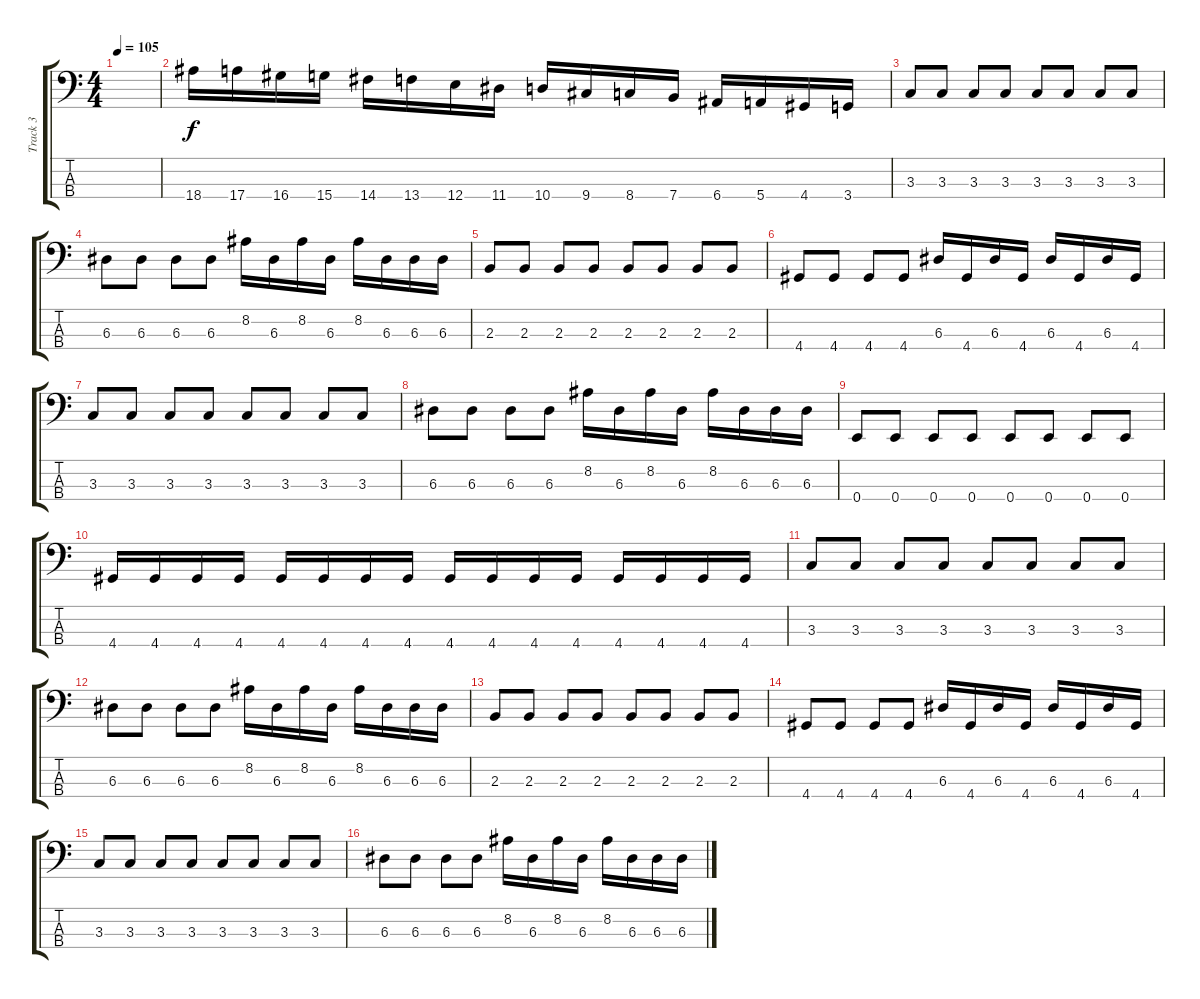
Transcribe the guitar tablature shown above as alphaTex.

\track ("Track 3" "Track 3") {instrument electricbassfinger}
\staff {score tabs}
\tuning (G2 D2 A1 E1) {hide}
\ts (4 4)
\tempo 105
\clef f4
\ks c
|
18.4.16 17.4.16 16.4.16 15.4.16 14.4.16 13.4.16 12.4.16 11.4.16 10.4.16 9.4.16 8.4.16 7.4.16 6.4.16 5.4.16 4.4.16 3.4.16 |
3.3.8 3.3.8 3.3.8 3.3.8 3.3.8 3.3.8 3.3.8 3.3.8 |
6.3.8 6.3.8 6.3.8 6.3.8 8.2.16 6.3.16 8.2.16 6.3.16 8.2.16 6.3.16 6.3.16 6.3.16 |
2.3.8 2.3.8 2.3.8 2.3.8 2.3.8 2.3.8 2.3.8 2.3.8 |
4.4.8 4.4.8 4.4.8 4.4.8 6.3.16 4.4.16 6.3.16 4.4.16 6.3.16 4.4.16 6.3.16 4.4.16 |
3.3.8 3.3.8 3.3.8 3.3.8 3.3.8 3.3.8 3.3.8 3.3.8 |
6.3.8 6.3.8 6.3.8 6.3.8 8.2.16 6.3.16 8.2.16 6.3.16 8.2.16 6.3.16 6.3.16 6.3.16 |
0.4.8 0.4.8 0.4.8 0.4.8 0.4.8 0.4.8 0.4.8 0.4.8 |
4.4.16 4.4.16 4.4.16 4.4.16 4.4.16 4.4.16 4.4.16 4.4.16 4.4.16 4.4.16 4.4.16 4.4.16 4.4.16 4.4.16 4.4.16 4.4.16 |
3.3.8 3.3.8 3.3.8 3.3.8 3.3.8 3.3.8 3.3.8 3.3.8 |
6.3.8 6.3.8 6.3.8 6.3.8 8.2.16 6.3.16 8.2.16 6.3.16 8.2.16 6.3.16 6.3.16 6.3.16 |
2.3.8 2.3.8 2.3.8 2.3.8 2.3.8 2.3.8 2.3.8 2.3.8 |
4.4.8 4.4.8 4.4.8 4.4.8 6.3.16 4.4.16 6.3.16 4.4.16 6.3.16 4.4.16 6.3.16 4.4.16 |
3.3.8 3.3.8 3.3.8 3.3.8 3.3.8 3.3.8 3.3.8 3.3.8 |
6.3.8 6.3.8 6.3.8 6.3.8 8.2.16 6.3.16 8.2.16 6.3.16 8.2.16 6.3.16 6.3.16 6.3.16
